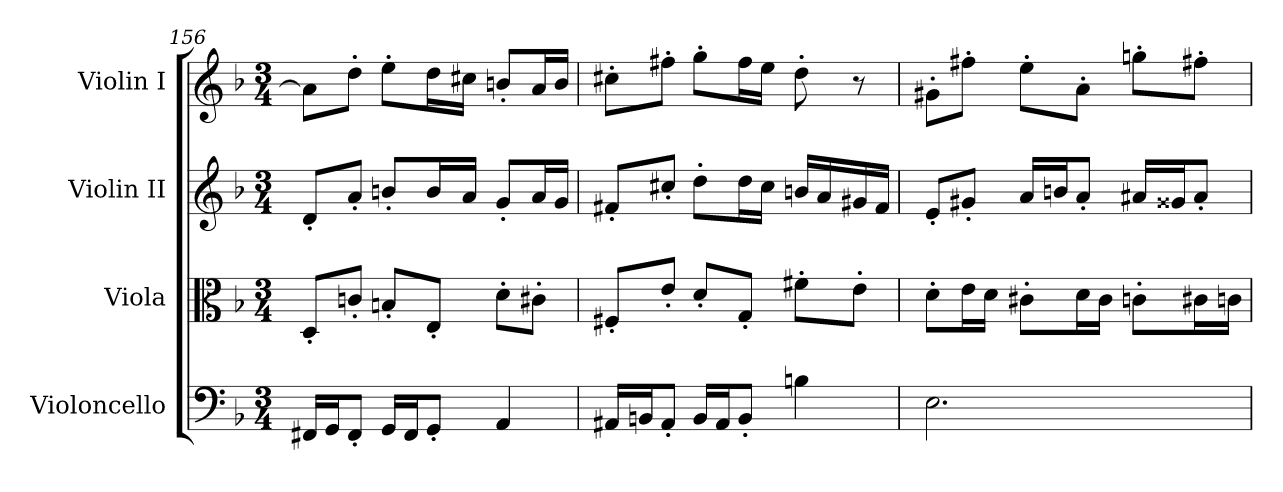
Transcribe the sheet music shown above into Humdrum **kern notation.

**kern	**kern	**kern	**kern
*part4	*part3	*part2	*part1
*staff4	*staff3	*staff2	*staff1
*I"Violoncello	*I"Viola	*I"Violin II	*I"Violin I
*I'Vc	*I'Vla	*I'Vln	*I'Vln
*clefF4	*clefC3	*clefG2	*clefG2
*k[b-]	*k[b-]	*k[b-]	*k[b-]
*M3/4	*M3/4	*M3/4	*M3/4
=156	=156	=156	=156
16FF#X/LL	8D'/L	8d'/L	8a\L]
16GG/J	.	.	.
8FF#'/J	8cn'/J	8a'/J	8dd'\J
16GG/LL	8Bn'/L	8bn'/L	8ee'\L
16FF#/J	.	.	.
8GG'/J	8E'/J	16b/L	16dd\L
.	.	16a/JJ	16cc#X\JJ
4AA/	8d'\L	8g'/L	8bn'/L
.	8c#X'\J	16a/L	16a/L
.	.	16g/JJ	16b/JJ
=157	=157	=157	=157
16AA#X/LL	8F#X'/L	8f#X'/L	8cc#X'\L
16BBn/J	.	.	.
8AA#'/J	8e'/J	8cc#X'/J	8ff#X'\J
16BB/LL	8d'/L	8dd'\L	8gg'\L
16AA#/J	.	.	.
8BB'/J	8G'/J	16dd\L	16ff#\L
.	.	16cc#\JJ	16ee\JJ
4Bn\	8f#X'\L	16bn/LL	8dd'\
.	.	16a/	.
.	8e'\J	16g#X/	8r
.	.	16f#/JJ	.
!!LO:PB:g=z
=158	=158	=158	=158
2.E\	8d'\L	8e'/L	8g#X'\L
.	16e\L	8g#X'/J	8ff#X'\J
.	16d\JJ	.	.
.	8c#X'\L	16a/LL	8ee'\L
.	.	16bn/J	.
.	16d\L	8a'/J	8a'\J
.	16c#\JJ	.	.
.	8cn'\L	16a#X/LL	8ggn'\L
.	.	16g##X/J	.
.	16c#X\L	8a#'/J	8ff#X'\J
.	16cn\JJ	.	.
=	=	=	=
*-	*-	*-	*-
